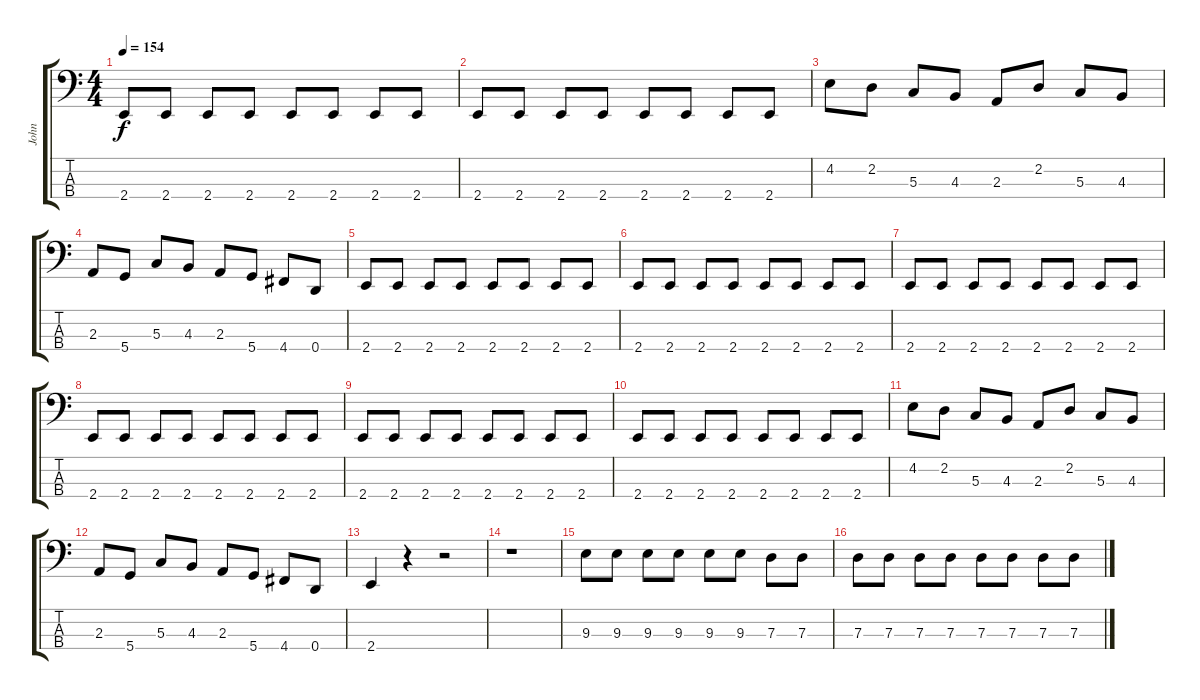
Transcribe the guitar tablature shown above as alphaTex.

\track ("John" "John") {instrument electricbassfinger}
\staff {score tabs}
\tuning (F2 C2 G1 D1) {hide}
\ts (4 4)
\tempo 154
\clef f4
\ks c
2.4.8{dy f} 2.4.8 2.4.8 2.4.8 2.4.8 2.4.8 2.4.8 2.4.8 |
2.4.8 2.4.8 2.4.8 2.4.8 2.4.8 2.4.8 2.4.8 2.4.8 |
4.2.8 2.2.8 5.3.8 4.3.8 2.3.8 2.2.8 5.3.8 4.3.8 |
2.3.8 5.4.8 5.3.8 4.3.8 2.3.8 5.4.8 4.4.8 0.4.8 |
2.4.8 2.4.8 2.4.8 2.4.8 2.4.8 2.4.8 2.4.8 2.4.8 |
2.4.8 2.4.8 2.4.8 2.4.8 2.4.8 2.4.8 2.4.8 2.4.8 |
2.4.8 2.4.8 2.4.8 2.4.8 2.4.8 2.4.8 2.4.8 2.4.8 |
2.4.8 2.4.8 2.4.8 2.4.8 2.4.8 2.4.8 2.4.8 2.4.8 |
2.4.8 2.4.8 2.4.8 2.4.8 2.4.8 2.4.8 2.4.8 2.4.8 |
2.4.8 2.4.8 2.4.8 2.4.8 2.4.8 2.4.8 2.4.8 2.4.8 |
4.2.8 2.2.8 5.3.8 4.3.8 2.3.8 2.2.8 5.3.8 4.3.8 |
2.3.8 5.4.8 5.3.8 4.3.8 2.3.8 5.4.8 4.4.8 0.4.8 |
2.4.4 r.4 r.2 |
r.1 |
9.3.8 9.3.8 9.3.8 9.3.8 9.3.8 9.3.8 7.3.8 7.3.8 |
7.3.8 7.3.8 7.3.8 7.3.8 7.3.8 7.3.8 7.3.8 7.3.8
